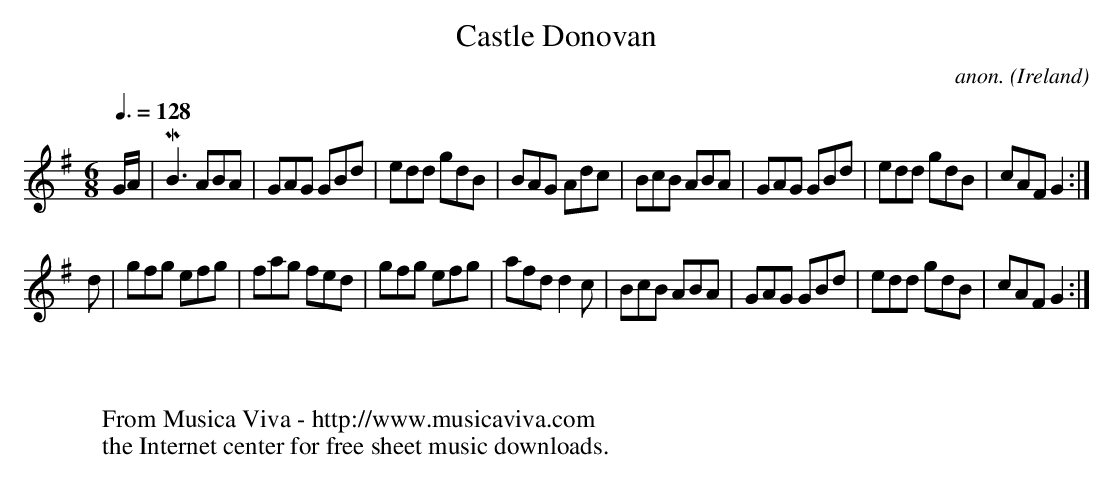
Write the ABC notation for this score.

X:1
T:Castle Donovan
C:anon.
O:Ireland
M:6/8
L:1/8
Q:3/8=128
K:G
G/A/|MB3 ABA|GAG GBd|edd gdB|BAG Adc|BcB ABA|GAG GBd|edd gdB|cAF G2:|
d|gfg efg|fag fed|gfg efg|afd d2c|BcB ABA|GAG GBd|edd gdB|cAF G2:|
W:
W:
W: From Musica Viva - http://www.musicaviva.com
W: the Internet center for free sheet music downloads.
